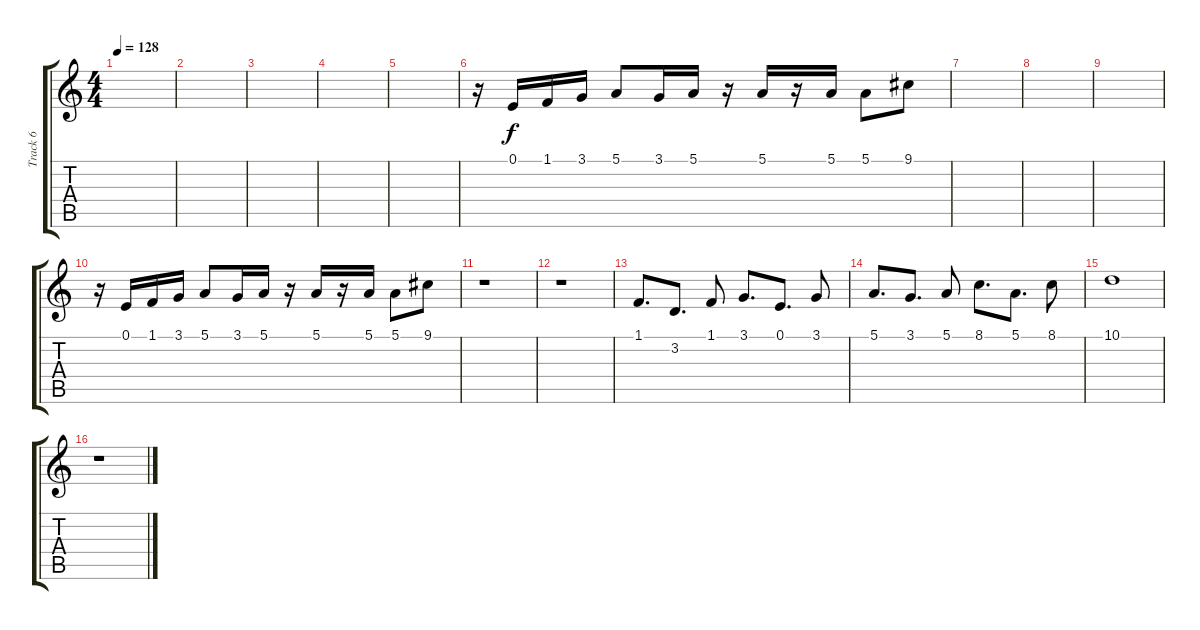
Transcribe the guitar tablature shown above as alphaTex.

\track ("Track 6" "Track 6") {instrument brasssection}
\staff {score tabs}
\tuning (E4 B3 G3 D3 A2 E2) {hide}
\ts (4 4)
\tempo 128
\clef g2
\ks c
|
|
|
|
|
r.16 0.1.16 1.1.16 3.1.16 5.1.8 3.1.16 5.1.16 r.16 5.1.16 r.16 5.1.16 5.1.8 9.1.8 |
|
|
|
r.16 0.1.16 1.1.16 3.1.16 5.1.8 3.1.16 5.1.16 r.16 5.1.16 r.16 5.1.16 5.1.8 9.1.8 |
r.1 |
r.1 |
1.1.8{d} 3.2.8{d} 1.1.8 3.1.8{d} 0.1.8{d} 3.1.8 |
5.1.8{d} 3.1.8{d} 5.1.8 8.1.8{d} 5.1.8{d} 8.1.8 |
10.1.1 |
r.1
